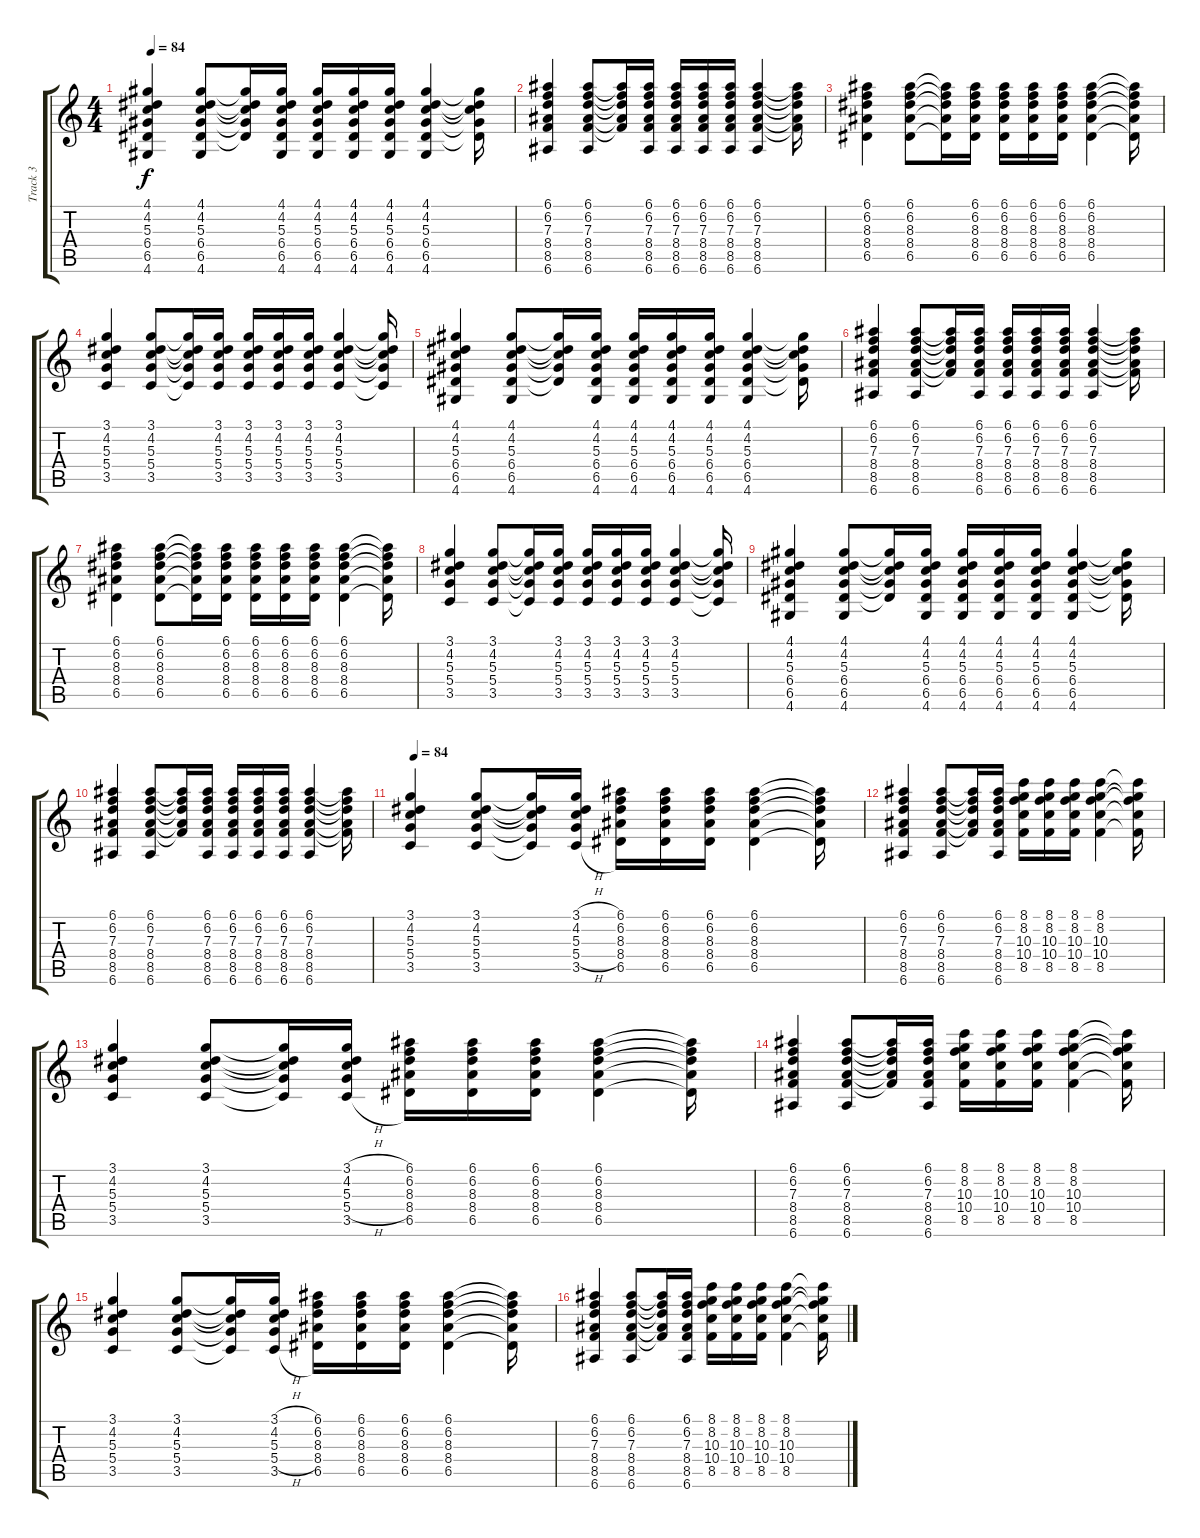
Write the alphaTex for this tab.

\track ("Track 3" "Track 3") {instrument acousticguitarsteel}
\staff {score tabs}
\tuning (E4 B3 G3 D3 A2 E2) {hide}
\ts (4 4)
\tempo 84
\clef g2
\ks c
(4.1 4.2 5.3 6.4 6.5 4.6).4{dy f} (4.1 4.2 5.3 6.4 6.5 4.6).8 (4.1{t} 4.2{t} 5.3{t} 6.4{t} 6.5{t}).16 (4.1 4.2 5.3 6.4 6.5 4.6).16 (4.1 4.2 5.3 6.4 6.5 4.6).16 (4.1 4.2 5.3 6.4 6.5 4.6).16 (4.1 4.2 5.3 6.4 6.5 4.6).16 (4.1 4.2 5.3 6.4 6.5 4.6).4 (4.1{t} 4.2{t} 5.3{t} 6.4{t} 6.5{t}).16 |
(6.1 6.2 7.3 8.4 8.5 6.6).4 (6.1 6.2 7.3 8.4 8.5 6.6).8 (6.1{t} 6.2{t} 7.3{t} 8.4{t} 8.5{t}).16 (6.1 6.2 7.3 8.4 8.5 6.6).16 (6.1 6.2 7.3 8.4 8.5 6.6).16 (6.1 6.2 7.3 8.4 8.5 6.6).16 (6.1 6.2 7.3 8.4 8.5 6.6).16 (6.1 6.2 7.3 8.4 8.5 6.6).4 (6.1{t} 6.2{t} 7.3{t} 8.4{t} 8.5{t}).16 |
(6.1 6.2 8.3 8.4 6.5).4 (6.1 6.2 8.3 8.4 6.5).8 (6.1{t} 6.2{t} 8.3{t} 8.4{t} 6.5{t}).16 (6.1 6.2 8.3 8.4 6.5).16 (6.1 6.2 8.3 8.4 6.5).16 (6.1 6.2 8.3 8.4 6.5).16 (6.1 6.2 8.3 8.4 6.5).16 (6.1 6.2 8.3 8.4 6.5).4 (6.1{t} 6.2{t} 8.3{t} 8.4{t} 6.5{t}).16 |
(3.1 4.2 5.3 5.4 3.5).4 (3.1 4.2 5.3 5.4 3.5).8 (3.1{t} 4.2{t} 5.3{t} 5.4{t} 3.5{t}).16 (3.1 4.2 5.3 5.4 3.5).16 (3.1 4.2 5.3 5.4 3.5).16 (3.1 4.2 5.3 5.4 3.5).16 (3.1 4.2 5.3 5.4 3.5).16 (3.1 4.2 5.3 5.4 3.5).4 (3.1{t} 4.2{t} 5.3{t} 5.4{t} 3.5{t}).16 |
(4.1 4.2 5.3 6.4 6.5 4.6).4 (4.1 4.2 5.3 6.4 6.5 4.6).8 (4.1{t} 4.2{t} 5.3{t} 6.4{t} 6.5{t}).16 (4.1 4.2 5.3 6.4 6.5 4.6).16 (4.1 4.2 5.3 6.4 6.5 4.6).16 (4.1 4.2 5.3 6.4 6.5 4.6).16 (4.1 4.2 5.3 6.4 6.5 4.6).16 (4.1 4.2 5.3 6.4 6.5 4.6).4 (4.1{t} 4.2{t} 5.3{t} 6.4{t} 6.5{t}).16 |
(6.1 6.2 7.3 8.4 8.5 6.6).4 (6.1 6.2 7.3 8.4 8.5 6.6).8 (6.1{t} 6.2{t} 7.3{t} 8.4{t} 8.5{t}).16 (6.1 6.2 7.3 8.4 8.5 6.6).16 (6.1 6.2 7.3 8.4 8.5 6.6).16 (6.1 6.2 7.3 8.4 8.5 6.6).16 (6.1 6.2 7.3 8.4 8.5 6.6).16 (6.1 6.2 7.3 8.4 8.5 6.6).4 (6.1{t} 6.2{t} 7.3{t} 8.4{t} 8.5{t}).16 |
(6.1 6.2 8.3 8.4 6.5).4 (6.1 6.2 8.3 8.4 6.5).8 (6.1{t} 6.2{t} 8.3{t} 8.4{t} 6.5{t}).16 (6.1 6.2 8.3 8.4 6.5).16 (6.1 6.2 8.3 8.4 6.5).16 (6.1 6.2 8.3 8.4 6.5).16 (6.1 6.2 8.3 8.4 6.5).16 (6.1 6.2 8.3 8.4 6.5).4 (6.1{t} 6.2{t} 8.3{t} 8.4{t} 6.5{t}).16 |
(3.1 4.2 5.3 5.4 3.5).4 (3.1 4.2 5.3 5.4 3.5).8 (3.1{t} 4.2{t} 5.3{t} 5.4{t} 3.5{t}).16 (3.1 4.2 5.3 5.4 3.5).16 (3.1 4.2 5.3 5.4 3.5).16 (3.1 4.2 5.3 5.4 3.5).16 (3.1 4.2 5.3 5.4 3.5).16 (3.1 4.2 5.3 5.4 3.5).4 (3.1{t} 4.2{t} 5.3{t} 5.4{t} 3.5{t}).16 |
(4.1 4.2 5.3 6.4 6.5 4.6).4 (4.1 4.2 5.3 6.4 6.5 4.6).8 (4.1{t} 4.2{t} 5.3{t} 6.4{t} 6.5{t}).16 (4.1 4.2 5.3 6.4 6.5 4.6).16 (4.1 4.2 5.3 6.4 6.5 4.6).16 (4.1 4.2 5.3 6.4 6.5 4.6).16 (4.1 4.2 5.3 6.4 6.5 4.6).16 (4.1 4.2 5.3 6.4 6.5 4.6).4 (4.1{t} 4.2{t} 5.3{t} 6.4{t} 6.5{t}).16 |
(6.1 6.2 7.3 8.4 8.5 6.6).4 (6.1 6.2 7.3 8.4 8.5 6.6).8 (6.1{t} 6.2{t} 7.3{t} 8.4{t} 8.5{t}).16 (6.1 6.2 7.3 8.4 8.5 6.6).16 (6.1 6.2 7.3 8.4 8.5 6.6).16 (6.1 6.2 7.3 8.4 8.5 6.6).16 (6.1 6.2 7.3 8.4 8.5 6.6).16 (6.1 6.2 7.3 8.4 8.5 6.6).4 (6.1{t} 6.2{t} 7.3{t} 8.4{t} 8.5{t}).16 |
\tempo 84
(3.1 4.2 5.3 5.4 3.5).4{volume 8} (3.1 4.2 5.3 5.4 3.5).8 (3.1{t} 4.2{t} 5.3{t} 5.4{t} 3.5{t}).16 (3.1{h} 4.2{h} 5.3{h} 5.4{h} 3.5{h}).16 (6.1 6.2 8.3 8.4 6.5).16 (6.1 6.2 8.3 8.4 6.5).16 (6.1 6.2 8.3 8.4 6.5).16 (6.1 6.2 8.3 8.4 6.5).4 (6.1{t} 6.2{t} 8.3{t} 8.4{t} 6.5{t}).16 |
(6.1 6.2 7.3 8.4 8.5 6.6).4 (6.1 6.2 7.3 8.4 8.5 6.6).8 (6.1{t} 6.2{t} 7.3{t} 8.4{t} 8.5{t}).16 (6.1 6.2 7.3 8.4 8.5 6.6).16 (8.1 8.2 10.3 10.4 8.5).16 (8.1 8.2 10.3 10.4 8.5).16 (8.1 8.2 10.3 10.4 8.5).16 (8.1 8.2 10.3 10.4 8.5).4 (8.1{t} 8.2{t} 10.3{t} 10.4{t} 8.5{t}).16 |
(3.1 4.2 5.3 5.4 3.5).4 (3.1 4.2 5.3 5.4 3.5).8 (3.1{t} 4.2{t} 5.3{t} 5.4{t} 3.5{t}).16 (3.1{h} 4.2{h} 5.3{h} 5.4{h} 3.5{h}).16 (6.1 6.2 8.3 8.4 6.5).16 (6.1 6.2 8.3 8.4 6.5).16 (6.1 6.2 8.3 8.4 6.5).16 (6.1 6.2 8.3 8.4 6.5).4 (6.1{t} 6.2{t} 8.3{t} 8.4{t} 6.5{t}).16 |
(6.1 6.2 7.3 8.4 8.5 6.6).4 (6.1 6.2 7.3 8.4 8.5 6.6).8 (6.1{t} 6.2{t} 7.3{t} 8.4{t} 8.5{t}).16 (6.1 6.2 7.3 8.4 8.5 6.6).16 (8.1 8.2 10.3 10.4 8.5).16 (8.1 8.2 10.3 10.4 8.5).16 (8.1 8.2 10.3 10.4 8.5).16 (8.1 8.2 10.3 10.4 8.5).4 (8.1{t} 8.2{t} 10.3{t} 10.4{t} 8.5{t}).16 |
(3.1 4.2 5.3 5.4 3.5).4 (3.1 4.2 5.3 5.4 3.5).8 (3.1{t} 4.2{t} 5.3{t} 5.4{t} 3.5{t}).16 (3.1{h} 4.2{h} 5.3{h} 5.4{h} 3.5{h}).16 (6.1 6.2 8.3 8.4 6.5).16 (6.1 6.2 8.3 8.4 6.5).16 (6.1 6.2 8.3 8.4 6.5).16 (6.1 6.2 8.3 8.4 6.5).4 (6.1{t} 6.2{t} 8.3{t} 8.4{t} 6.5{t}).16 |
(6.1 6.2 7.3 8.4 8.5 6.6).4 (6.1 6.2 7.3 8.4 8.5 6.6).8 (6.1{t} 6.2{t} 7.3{t} 8.4{t} 8.5{t}).16 (6.1 6.2 7.3 8.4 8.5 6.6).16 (8.1 8.2 10.3 10.4 8.5).16 (8.1 8.2 10.3 10.4 8.5).16 (8.1 8.2 10.3 10.4 8.5).16 (8.1 8.2 10.3 10.4 8.5).4 (8.1{t} 8.2{t} 10.3{t} 10.4{t} 8.5{t}).16
